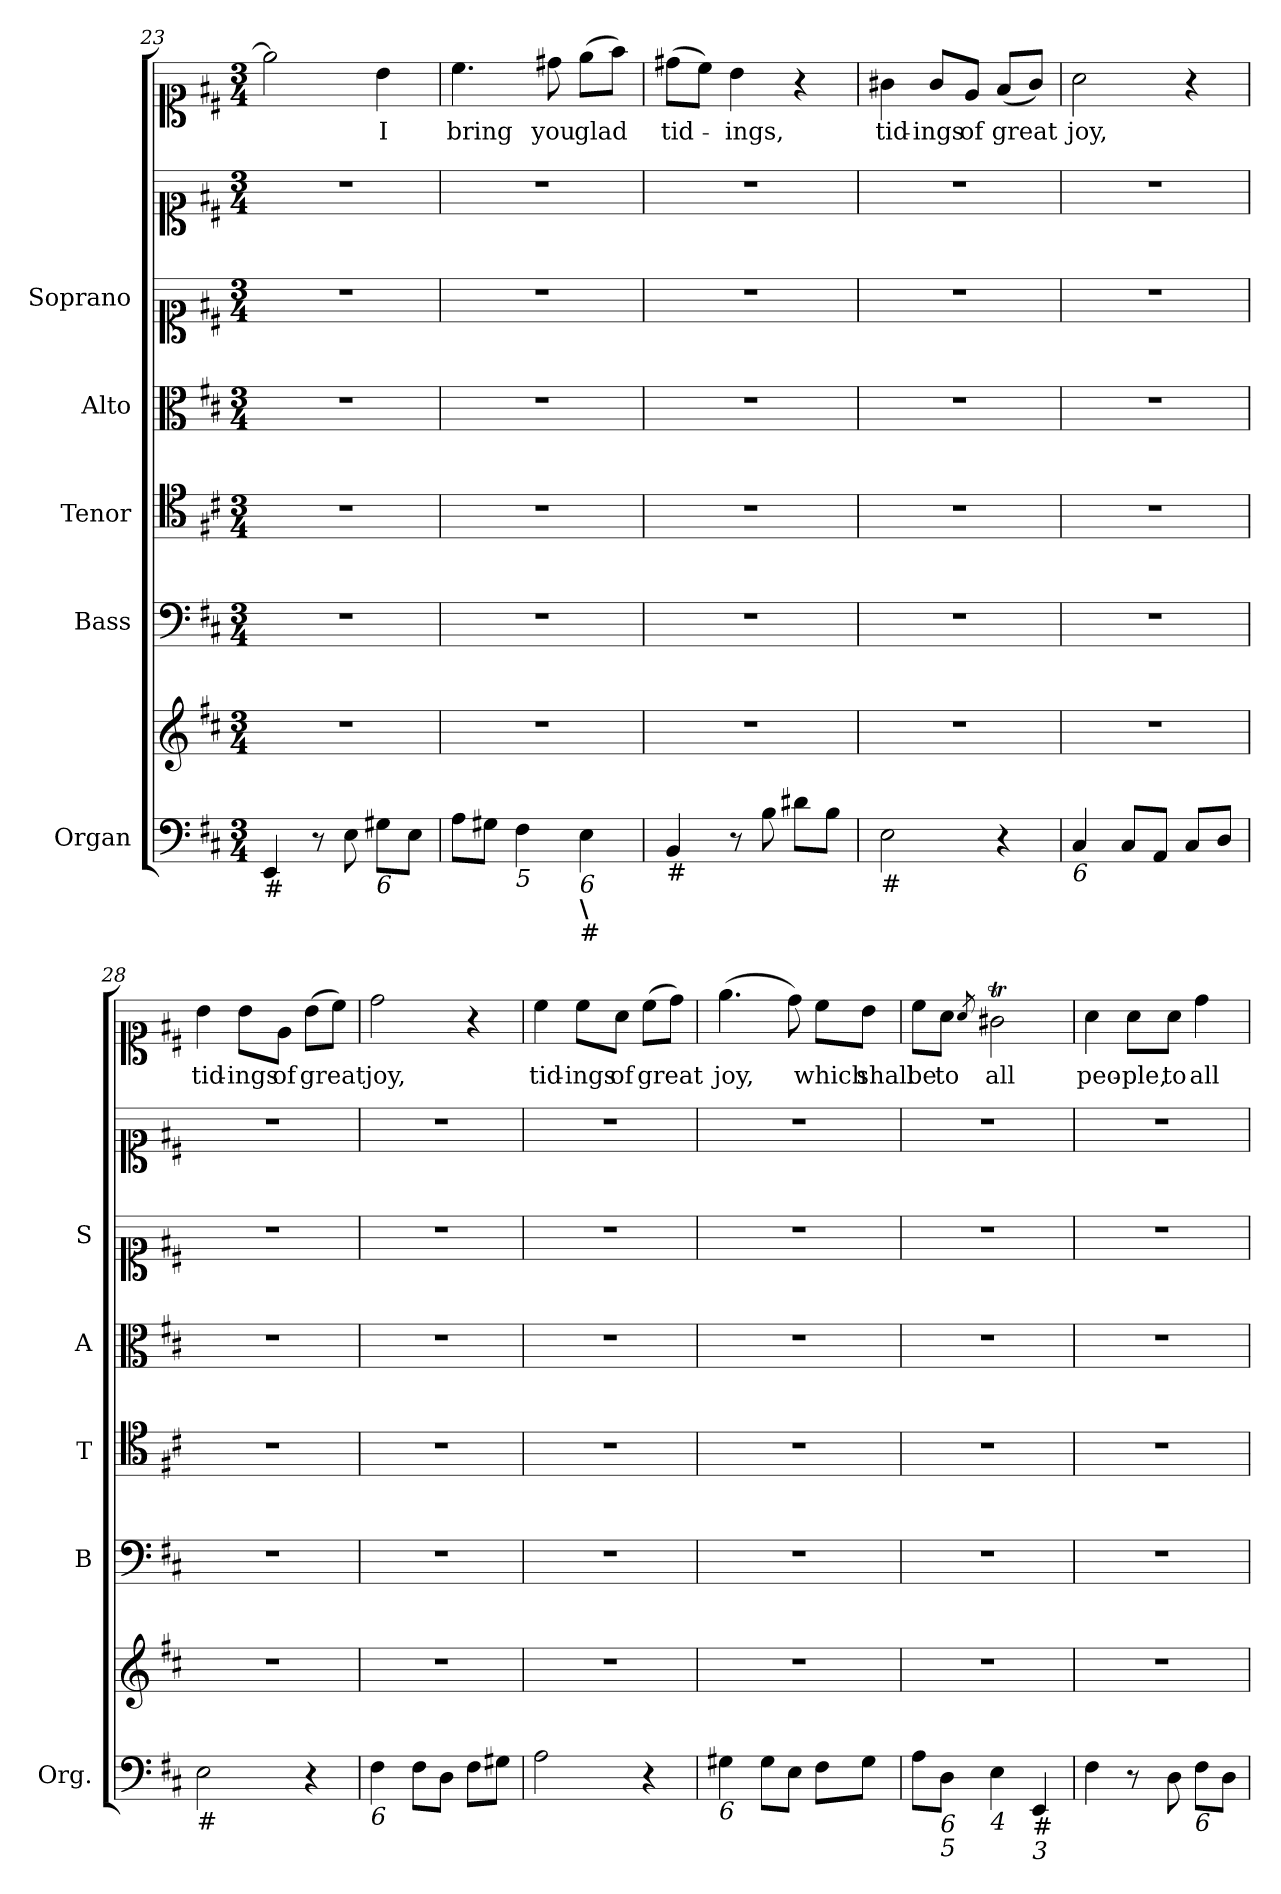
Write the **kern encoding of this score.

**kern	**kern	**kern	**kern	**kern	**kern	**kern	**kern	**text
*part7	*part7	*part6	*part5	*part4	*part3	*part2	*part1	*part1
*staff8	*staff7	*staff6	*staff5	*staff4	*staff3	*staff2	*staff1	*staff1
*I"Organ	*	*I"Bass	*I"Tenor	*I"Alto	*I"Soprano	*	*	*
*I'Org.	*	*I'B	*I'T	*I'A	*I'S	*	*	*
*clefF4	*clefG2	*clefF4	*clefC4	*clefC3	*clefC1	*clefC1	*clefC1	*
*k[f#c#]	*k[f#c#]	*k[f#c#]	*k[f#c#]	*k[f#c#]	*k[f#c#]	*k[f#c#]	*k[f#c#]	*
*D:	*D:	*D:	*D:	*D:	*D:	*D:	*D:	*
*M3/4	*M3/4	*M3/4	*M3/4	*M3/4	*M3/4	*M3/4	*M3/4	*
=23	=23	=23	=23	=23	=23	=23	=23	=23
!LO:TX:b:t=#	!	!	!	!	!	!	!	!
4EE/	2.r	2.r	2.r	2.r	2.r	2.r	2ee\]	.
8r	.	.	.	.	.	.	.	.
8E\	.	.	.	.	.	.	.	.
!LO:TX:b:i:t=6	!	!	!	!	!	!	!	!
!	!	!	!	!	!	!	!	!LO:LY:b
8G#X\L	.	.	.	.	.	.	4b\	I
8E\J	.	.	.	.	.	.	.	.
=24	=24	=24	=24	=24	=24	=24	=24	=24
!	!	!	!	!	!	!	!	!LO:LY:b
8A\L	2.r	2.r	2.r	2.r	2.r	2.r	4.cc#\	bring
8G#X\J	.	.	.	.	.	.	.	.
!LO:TX:b:i:t=5	!	!	!	!	!	!	!	!
4F#\	.	.	.	.	.	.	.	.
!	!	!	!	!	!	!	!	!LO:LY:b
.	.	.	.	.	.	.	8dd#X\	you
!LO:TX:b:i:t=6	!	!	!	!	!	!	!	!
!LO:TX:b:B:t=\	!	!	!	!	!	!	!	!
!LO:TX:b:t=#	!	!	!	!	!	!	!	!
!	!	!	!	!	!	!	!	!LO:LY:b
4E\	.	.	.	.	.	.	(>8ee\L	glad
.	.	.	.	.	.	.	8ff#\J)	.
=25	=25	=25	=25	=25	=25	=25	=25	=25
!LO:TX:b:t=#	!	!	!	!	!	!	!	!
!	!	!	!	!	!	!	!	!LO:LY:b
4BB/	2.r	2.r	2.r	2.r	2.r	2.r	(>8dd#X\L	tid-
.	.	.	.	.	.	.	8cc#\J)	.
!	!	!	!	!	!	!	!	!LO:LY:b
8r	.	.	.	.	.	.	4b\	-ings,
8B\	.	.	.	.	.	.	.	.
8d#X\L	.	.	.	.	.	.	4r	.
8B\J	.	.	.	.	.	.	.	.
=26	=26	=26	=26	=26	=26	=26	=26	=26
!LO:TX:b:t=#	!	!	!	!	!	!	!	!
!	!	!	!	!	!	!	!	!LO:LY:b
2E\	2.r	2.r	2.r	2.r	2.r	2.r	4g#X\	tid-
!	!	!	!	!	!	!	!	!LO:LY:b
.	.	.	.	.	.	.	8g#/L	-ings
!	!	!	!	!	!	!	!	!LO:LY:b
.	.	.	.	.	.	.	8e/J	of
!	!	!	!	!	!	!	!	!LO:LY:b
4r	.	.	.	.	.	.	(<8f#/L	great
.	.	.	.	.	.	.	8g#/J)	.
=27	=27	=27	=27	=27	=27	=27	=27	=27
!LO:TX:b:i:t=6	!	!	!	!	!	!	!	!
!	!	!	!	!	!	!	!	!LO:LY:b
4C#/	2.r	2.r	2.r	2.r	2.r	2.r	2a\	joy,
8C#/L	.	.	.	.	.	.	.	.
8AA/J	.	.	.	.	.	.	.	.
8C#/L	.	.	.	.	.	.	4r	.
8D/J	.	.	.	.	.	.	.	.
!!LO:LB:g=z
=28	=28	=28	=28	=28	=28	=28	=28	=28
!LO:TX:b:t=#	!	!	!	!	!	!	!	!
!	!	!	!	!	!	!	!	!LO:LY:b
2E\	2.r	2.r	2.r	2.r	2.r	2.r	4b\	tid-
!	!	!	!	!	!	!	!	!LO:LY:b
.	.	.	.	.	.	.	8b\L	-ings
!	!	!	!	!	!	!	!	!LO:LY:b
.	.	.	.	.	.	.	8e\J	of
!	!	!	!	!	!	!	!	!LO:LY:b
4r	.	.	.	.	.	.	(>8b\L	great
.	.	.	.	.	.	.	8cc#\J)	.
=29	=29	=29	=29	=29	=29	=29	=29	=29
!LO:TX:b:i:t=6	!	!	!	!	!	!	!	!
!	!	!	!	!	!	!	!	!LO:LY:b
4F#\	2.r	2.r	2.r	2.r	2.r	2.r	2dd\	joy,
8F#\L	.	.	.	.	.	.	.	.
8D\J	.	.	.	.	.	.	.	.
8F#\L	.	.	.	.	.	.	4r	.
8G#X\J	.	.	.	.	.	.	.	.
=30	=30	=30	=30	=30	=30	=30	=30	=30
!	!	!	!	!	!	!	!	!LO:LY:b
2A\	2.r	2.r	2.r	2.r	2.r	2.r	4cc#\	tid-
!	!	!	!	!	!	!	!	!LO:LY:b
.	.	.	.	.	.	.	8cc#\L	-ings
!	!	!	!	!	!	!	!	!LO:LY:b
.	.	.	.	.	.	.	8a\J	of
!	!	!	!	!	!	!	!	!LO:LY:b
4r	.	.	.	.	.	.	(>8cc#\L	great
.	.	.	.	.	.	.	8dd\J)	.
=31	=31	=31	=31	=31	=31	=31	=31	=31
!LO:TX:b:i:t=6	!	!	!	!	!	!	!	!
!	!	!	!	!	!	!	!	!LO:LY:b
4G#X\	2.r	2.r	2.r	2.r	2.r	2.r	(>4.ee\	joy,
8G#\L	.	.	.	.	.	.	.	.
8E\J	.	.	.	.	.	.	8dd\)	.
!	!	!	!	!	!	!	!	!LO:LY:b
8F#\L	.	.	.	.	.	.	8cc#\L	which
!	!	!	!	!	!	!	!	!LO:LY:b
8G#\J	.	.	.	.	.	.	8b\J	shall
=32	=32	=32	=32	=32	=32	=32	=32	=32
!	!	!	!	!	!	!	!	!LO:LY:b
8A\L	2.r	2.r	2.r	2.r	2.r	2.r	8cc#\L	be
!LO:TX:b:i:t=6	!	!	!	!	!	!	!	!
!LO:TX:b:i:t=5	!	!	!	!	!	!	!	!
!	!	!	!	!	!	!	!	!LO:LY:b
8D\J	.	.	.	.	.	.	8a\J	to
.	.	.	.	.	.	.	8qa/	.
!LO:TX:b:i:t=4	!	!	!	!	!	!	!	!
!	!	!	!	!	!	!	!	!LO:LY:b
4E\	.	.	.	.	.	.	2g#Xt\	all
!LO:TX:b:t=#	!	!	!	!	!	!	!	!
!LO:TX:b:i:t=3	!	!	!	!	!	!	!	!
4EE/	.	.	.	.	.	.	.	.
=33	=33	=33	=33	=33	=33	=33	=33	=33
!	!	!	!	!	!	!	!	!LO:LY:b
4F#\	2.r	2.r	2.r	2.r	2.r	2.r	4a\	peo-
!	!	!	!	!	!	!	!	!LO:LY:b
8r	.	.	.	.	.	.	8a\L	-ple,
!	!	!	!	!	!	!	!	!LO:LY:b
8D\	.	.	.	.	.	.	8a\J	to
!LO:TX:b:i:t=6	!	!	!	!	!	!	!	!
!	!	!	!	!	!	!	!	!LO:LY:b
8F#\L	.	.	.	.	.	.	4dd\	all
8D\J	.	.	.	.	.	.	.	.
=	=	=	=	=	=	=	=	=
*-	*-	*-	*-	*-	*-	*-	*-	*-
